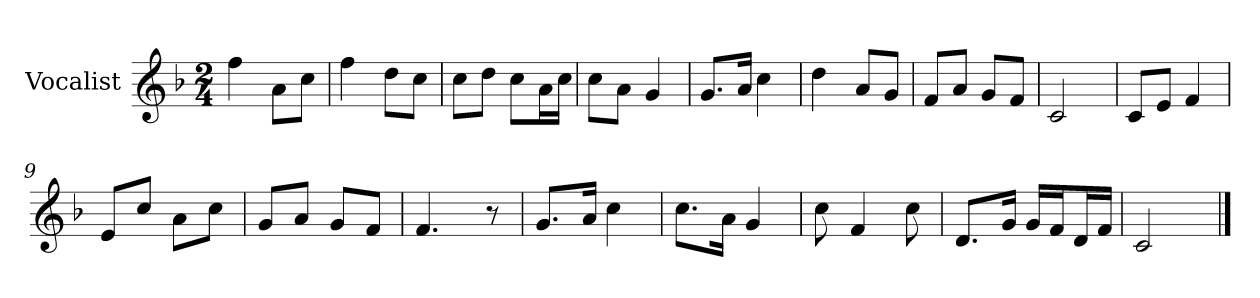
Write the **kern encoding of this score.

**kern
*part1
*staff1
*I"Vocalist
*k[b-]
*F:
*M2/4
=
4ff
8aL
8ccJ
=1
4ff
8ddL
8ccJ
=2
8ccL
8ddJ
8ccL
16aL
16ccJJ
=3
8ccL
8aJ
4g
=4
8.gL
16aJk
4cc
=5
4dd
8aL
8gJ
=6
8fL
8aJ
8gL
8fJ
=7
2c
=8
8cL
8eJ
4f
=9
8eL
8ccJ
8aL
8ccJ
=10
8gL
8aJ
8gL
8fJ
=11
4.f
8r
=12
8.gL
16aJk
4cc
=13
8.ccL
16aJk
4g
=14
8cc
4f
8cc
=15
8.dL
16gJk
16gLL
16fJ
16dL
16fJJ
=16
2c
==
*-
